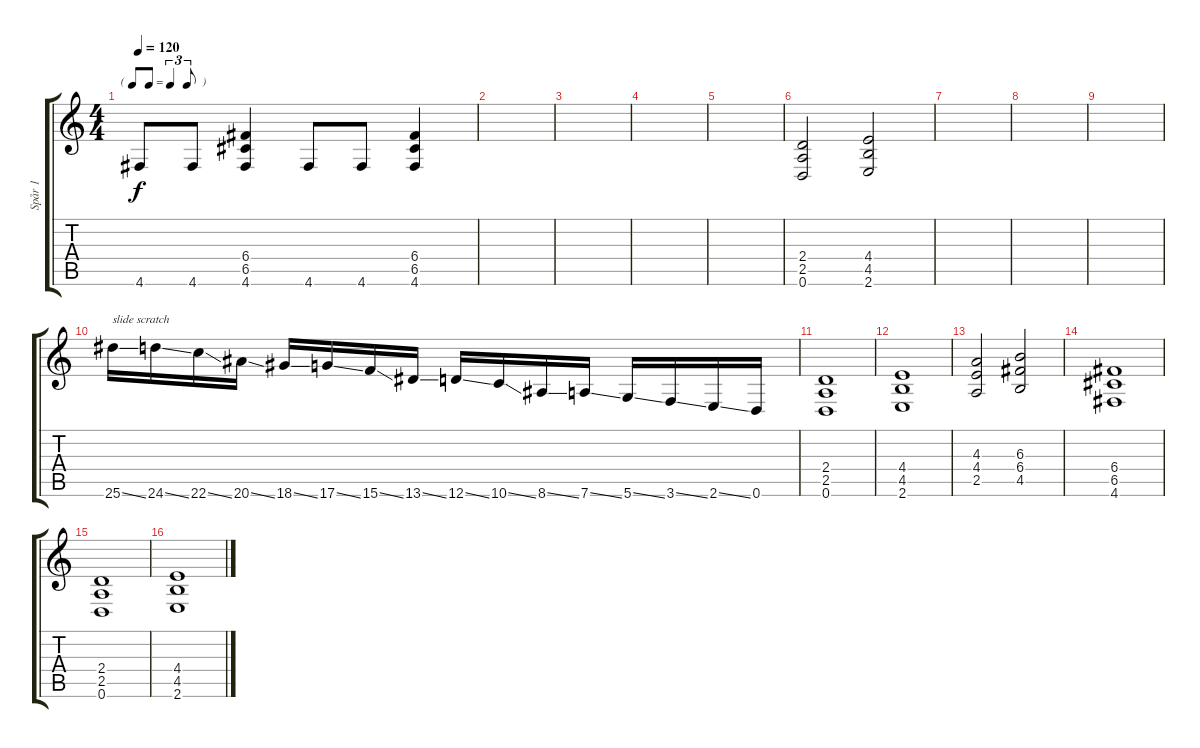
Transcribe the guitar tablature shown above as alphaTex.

\track ("Spår 1" "Spår 1") {instrument distortionguitar}
\staff {score tabs}
\tuning (D4 A3 F3 C3 G2 D2) {hide}
\ts (4 4)
\tf triplet8th
\tempo 120
\clef g2
\ks c
4.6.8{dy f} 4.6.8 (6.4 6.5 4.6).4 4.6.8 4.6.8 (6.4 6.5 4.6).4 |
|
|
|
|
(2.4 2.5 0.6).2 (4.4 4.5 2.6).2 |
|
|
|
25.6{ss}.16{txt "slide scratch" instrument guitarfretnoise} 24.6{ss}.16 22.6{ss}.16 20.6{ss}.16 18.6{ss}.16 17.6{ss}.16 15.6{ss}.16 13.6{ss}.16 12.6{ss}.16 10.6{ss}.16 8.6{ss}.16 7.6{ss}.16 5.6{ss}.16 3.6{ss}.16 2.6{ss}.16 0.6.16 |
(2.4 2.5 0.6).1{instrument distortionguitar} |
(4.4 4.5 2.6).1 |
(4.3 4.4 2.5).2 (6.3 6.4 4.5).2 |
(6.4 6.5 4.6).1 |
(2.4 2.5 0.6).1 |
(4.4 4.5 2.6).1
